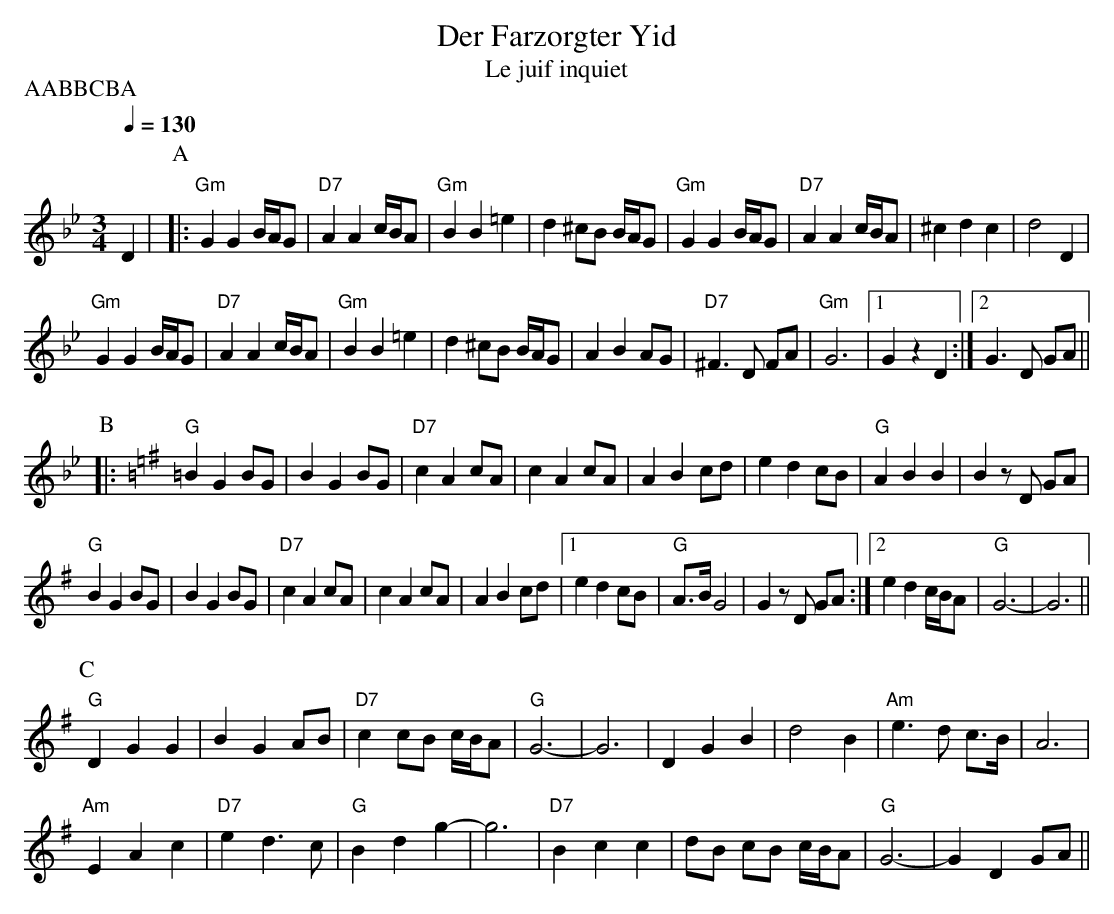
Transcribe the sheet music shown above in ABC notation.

X:1
T:Der Farzorgter Yid
T:Le juif inquiet
Q:1/4=130
M:3/4
L:1/8
P:AABBCBA
K:Gm
D2 | \
P:A
|: "Gm"G2 G2 B/A/G | "D7"A2 A2 c/B/A | "Gm"B2 B2 =e2 | d2 ^cB B/A/G | \
	"Gm"G2 G2 B/A/G | "D7"A2 A2 c/B/A | ^c2 d2 c2 | d4 D2 |
"Gm"G2 G2 B/A/G | "D7"A2 A2 c/B/A | "Gm"B2 B2 =e2 | d2 ^cB B/A/G | \
	A2 B2 AG | "D7"^F3 D FA | "Gm"G6 |1 G2 z2 D2 :|2 G3 D GA ||
P:B
|: \
K:G
"G"=B2 G2 BG | B2 G2 BG | "D7"c2 A2 cA | c2 A2 cA | \
	A2 B2 cd | e2 d2 cB | "G"A2 B2 B2 | B2 zD GA |
"G"B2 G2 BG | B2 G2 BG | "D7"c2 A2 cA | c2 A2 cA | \
	A2 B2 cd |1 e2 d2 cB | "G"A>B G4 | G2 zD GA :|2 e2 d2 c/B/A | "G"G6- | G6 ||
P:C
"G"D2 G2 G2 | B2 G2 AB | "D7"c2 cB c/B/A | "G"G6- | G6 | \
	D2 G2 B2 | d4 B2 | "Am"e3 d c>B | A6 |
"Am"E2 A2 c2 | "D7"e2 d3 c | "G"B2 d2 g2- | g6 | \
	"D7"B2 c2 c2 | dB cB c/B/A | "G"G6- | G2 D2 GA ||
